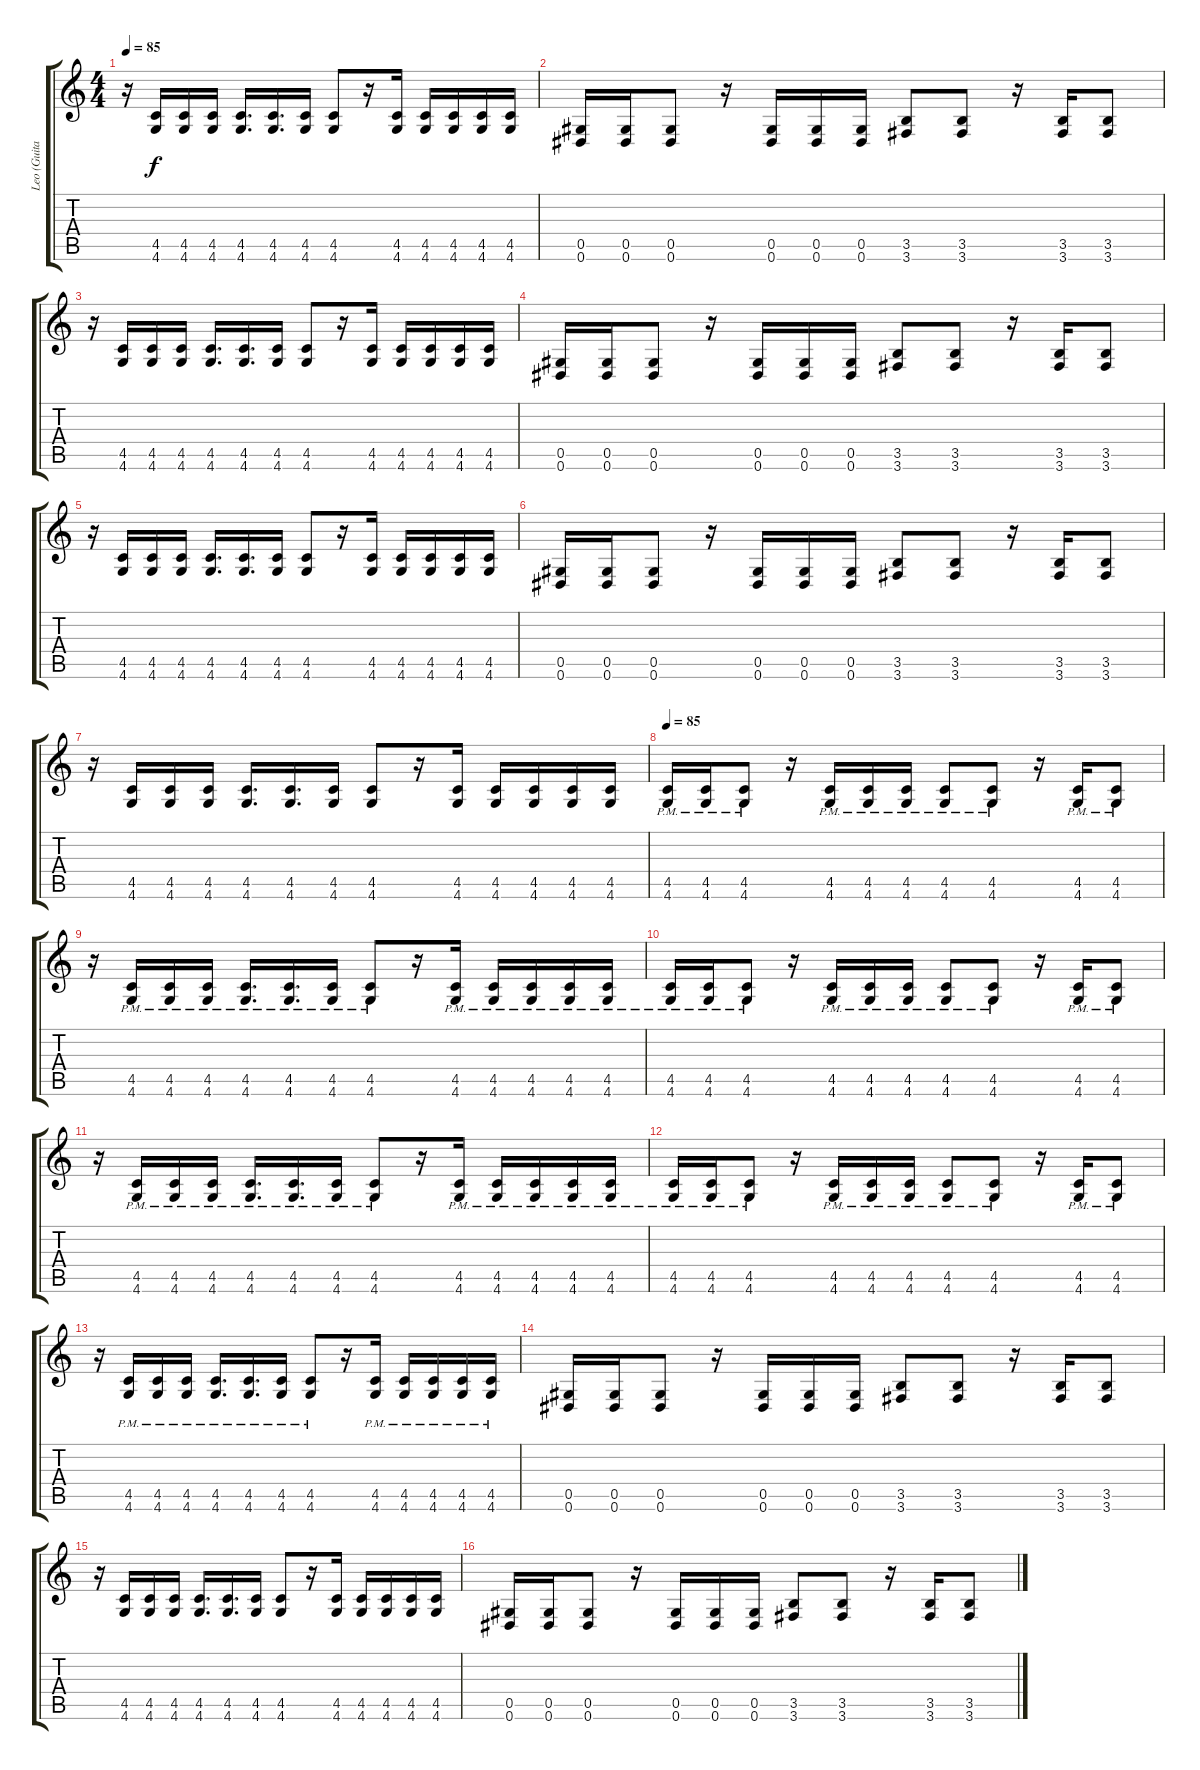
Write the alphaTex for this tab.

\track ("Leo (Guitarra)" "Leo (Guita") {instrument overdrivenguitar}
\staff {score tabs}
\tuning (Eb4 Bb3 Gb3 Db3 Ab2 Eb2) {hide}
\ts (4 4)
\tempo 85
\clef g2
\ks c
r.16{dy f} (4.5 4.6).16 (4.5 4.6).16 (4.5 4.6).16 (4.5 4.6).16{d} (4.5 4.6).16{d} (4.5 4.6).16 (4.5 4.6).8 r.16 (4.5 4.6).16 (4.5 4.6).16 (4.5 4.6).16 (4.5 4.6).16 (4.5 4.6).16 |
(0.5 0.6).16 (0.5 0.6).16 (0.5 0.6).8 r.16 (0.5 0.6).16 (0.5 0.6).16 (0.5 0.6).16 (3.5 3.6).8 (3.5 3.6).8 r.16 (3.5 3.6).16 (3.5 3.6).8 |
r.16 (4.5 4.6).16 (4.5 4.6).16 (4.5 4.6).16 (4.5 4.6).16{d} (4.5 4.6).16{d} (4.5 4.6).16 (4.5 4.6).8 r.16 (4.5 4.6).16 (4.5 4.6).16 (4.5 4.6).16 (4.5 4.6).16 (4.5 4.6).16 |
(0.5 0.6).16 (0.5 0.6).16 (0.5 0.6).8 r.16 (0.5 0.6).16 (0.5 0.6).16 (0.5 0.6).16 (3.5 3.6).8 (3.5 3.6).8 r.16 (3.5 3.6).16 (3.5 3.6).8 |
r.16 (4.5 4.6).16 (4.5 4.6).16 (4.5 4.6).16 (4.5 4.6).16{d} (4.5 4.6).16{d} (4.5 4.6).16 (4.5 4.6).8 r.16 (4.5 4.6).16 (4.5 4.6).16 (4.5 4.6).16 (4.5 4.6).16 (4.5 4.6).16 |
(0.5 0.6).16 (0.5 0.6).16 (0.5 0.6).8 r.16 (0.5 0.6).16 (0.5 0.6).16 (0.5 0.6).16 (3.5 3.6).8 (3.5 3.6).8 r.16 (3.5 3.6).16 (3.5 3.6).8 |
r.16 (4.5 4.6).16 (4.5 4.6).16 (4.5 4.6).16 (4.5 4.6).16{d} (4.5 4.6).16{d} (4.5 4.6).16 (4.5 4.6).8 r.16 (4.5 4.6).16 (4.5 4.6).16 (4.5 4.6).16 (4.5 4.6).16 (4.5 4.6).16 |
\tempo 85
(4.5{pm} 4.6{pm}).16{balance 0} (4.5{pm} 4.6{pm}).16 (4.5{pm} 4.6{pm}).8 r.16 (4.5{pm} 4.6{pm}).16 (4.5{pm} 4.6{pm}).16 (4.5{pm} 4.6{pm}).16 (4.5{pm} 4.6{pm}).8 (4.5{pm} 4.6{pm}).8 r.16 (4.5{pm} 4.6{pm}).16 (4.5{pm} 4.6{pm}).8 |
r.16 (4.5{pm} 4.6{pm}).16 (4.5{pm} 4.6{pm}).16 (4.5{pm} 4.6{pm}).16 (4.5{pm} 4.6{pm}).16{d} (4.5{pm} 4.6{pm}).16{d} (4.5{pm} 4.6{pm}).16 (4.5{pm} 4.6{pm}).8 r.16 (4.5{pm} 4.6{pm}).16 (4.5{pm} 4.6{pm}).16 (4.5{pm} 4.6{pm}).16 (4.5{pm} 4.6{pm}).16 (4.5{pm} 4.6{pm}).16 |
(4.5{pm} 4.6{pm}).16 (4.5{pm} 4.6{pm}).16 (4.5{pm} 4.6{pm}).8 r.16 (4.5{pm} 4.6{pm}).16 (4.5{pm} 4.6{pm}).16 (4.5{pm} 4.6{pm}).16 (4.5{pm} 4.6{pm}).8 (4.5{pm} 4.6{pm}).8 r.16 (4.5{pm} 4.6{pm}).16 (4.5{pm} 4.6{pm}).8 |
r.16 (4.5{pm} 4.6{pm}).16 (4.5{pm} 4.6{pm}).16 (4.5{pm} 4.6{pm}).16 (4.5{pm} 4.6{pm}).16{d} (4.5{pm} 4.6{pm}).16{d} (4.5{pm} 4.6{pm}).16 (4.5{pm} 4.6{pm}).8 r.16 (4.5{pm} 4.6{pm}).16 (4.5{pm} 4.6{pm}).16 (4.5{pm} 4.6{pm}).16 (4.5{pm} 4.6{pm}).16 (4.5{pm} 4.6{pm}).16 |
(4.5{pm} 4.6{pm}).16 (4.5{pm} 4.6{pm}).16 (4.5{pm} 4.6{pm}).8 r.16 (4.5{pm} 4.6{pm}).16 (4.5{pm} 4.6{pm}).16 (4.5{pm} 4.6{pm}).16 (4.5{pm} 4.6{pm}).8 (4.5{pm} 4.6{pm}).8 r.16 (4.5{pm} 4.6{pm}).16 (4.5{pm} 4.6{pm}).8 |
r.16 (4.5{pm} 4.6{pm}).16 (4.5{pm} 4.6{pm}).16 (4.5{pm} 4.6{pm}).16 (4.5{pm} 4.6{pm}).16{d} (4.5{pm} 4.6{pm}).16{d} (4.5{pm} 4.6{pm}).16 (4.5{pm} 4.6{pm}).8 r.16 (4.5{pm} 4.6{pm}).16 (4.5{pm} 4.6{pm}).16 (4.5{pm} 4.6{pm}).16 (4.5{pm} 4.6{pm}).16 (4.5{pm} 4.6{pm}).16 |
(0.5 0.6).16 (0.5 0.6).16 (0.5 0.6).8 r.16 (0.5 0.6).16 (0.5 0.6).16 (0.5 0.6).16 (3.5 3.6).8 (3.5 3.6).8 r.16 (3.5 3.6).16 (3.5 3.6).8 |
r.16 (4.5 4.6).16 (4.5 4.6).16 (4.5 4.6).16 (4.5 4.6).16{d} (4.5 4.6).16{d} (4.5 4.6).16 (4.5 4.6).8 r.16 (4.5 4.6).16 (4.5 4.6).16 (4.5 4.6).16 (4.5 4.6).16 (4.5 4.6).16 |
(0.5 0.6).16 (0.5 0.6).16 (0.5 0.6).8 r.16 (0.5 0.6).16 (0.5 0.6).16 (0.5 0.6).16 (3.5 3.6).8 (3.5 3.6).8 r.16 (3.5 3.6).16 (3.5 3.6).8
